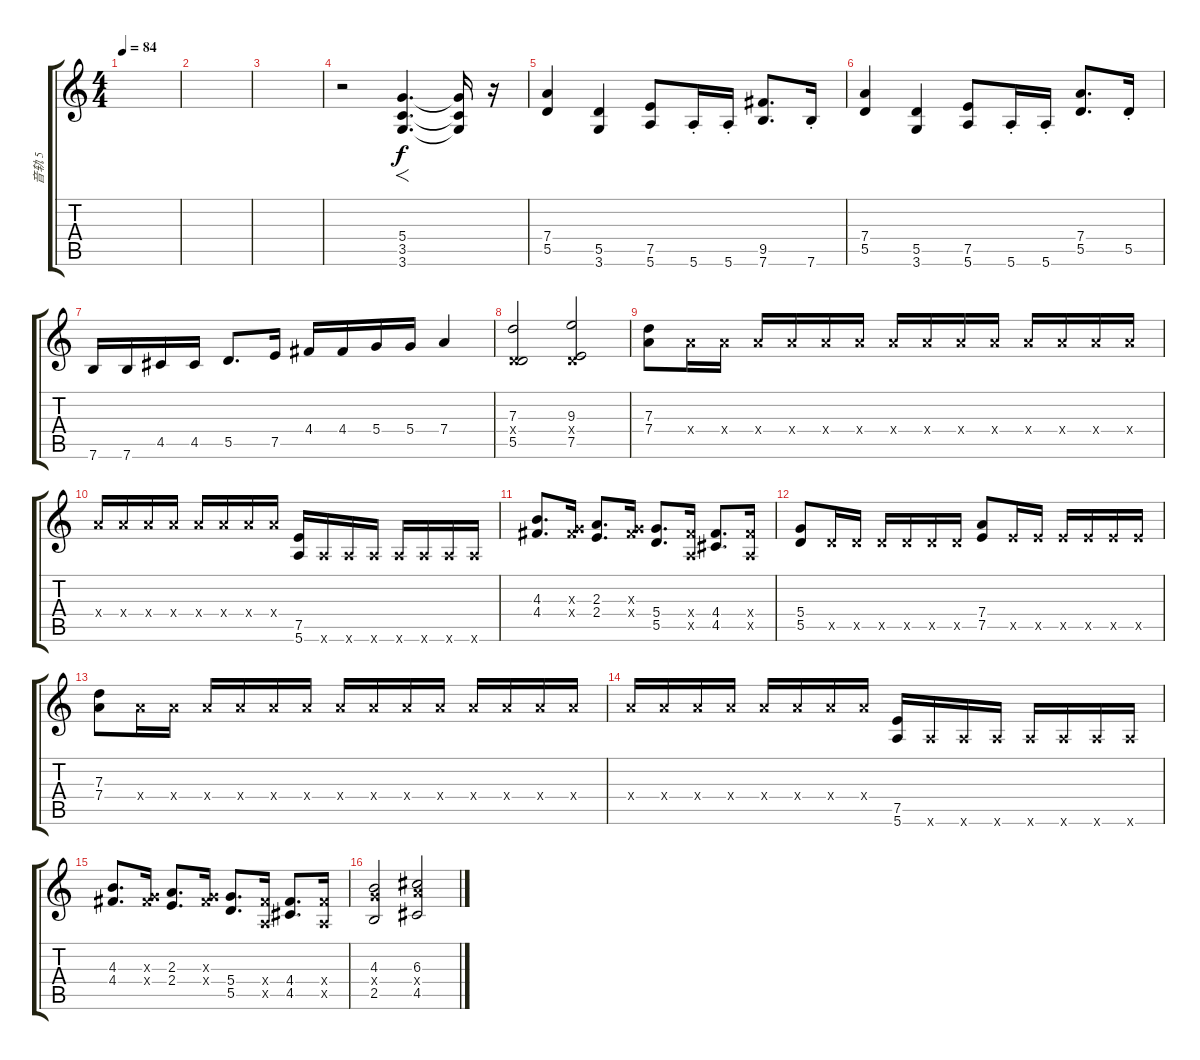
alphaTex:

\track ("音轨 5" "音轨 5") {instrument distortionguitar}
\staff {score tabs}
\tuning (E4 B3 G3 D3 A2 E2) {hide}
\ts (4 4)
\tempo 84
\clef g2
\ks c
|
|
|
r.2 (5.4 3.5 3.6).4{f d} (5.4{t} 3.5{t} 3.6{t}).16 r.16 |
(7.4 5.5).4 (5.5 3.6).4 (7.5 5.6).8 5.6{st}.16 5.6{st}.16 (9.5 7.6).8{d} 7.6{st}.16 |
(7.4 5.5).4 (5.5 3.6).4 (7.5 5.6).8 5.6{st}.16 5.6{st}.16 (7.4 5.5).8{d} 5.5{st}.16 |
7.6.16 7.6.16 4.5.16 4.5.16 5.5.8{d} 7.5.16 4.4.16 4.4.16 5.4.16 5.4.16 7.4.4 |
(7.3 0.4{x} 5.5).2 (9.3 0.4{x} 7.5).2 |
(7.3 7.4).8 7.4{x}.16 7.4{x}.16 7.4{x}.16 7.4{x}.16 7.4{x}.16 7.4{x}.16 7.4{x}.16 7.4{x}.16 7.4{x}.16 7.4{x}.16 7.4{x}.16 7.4{x}.16 7.4{x}.16 7.4{x}.16 |
7.4{x}.16 7.4{x}.16 7.4{x}.16 7.4{x}.16 7.4{x}.16 7.4{x}.16 7.4{x}.16 7.4{x}.16 (7.5 5.6).16 5.6{x}.16 5.6{x}.16 5.6{x}.16 5.6{x}.16 5.6{x}.16 5.6{x}.16 5.6{x}.16 |
(4.3 4.4).8{d} (0.3{x} 4.4{x}).16 (2.3 2.4).8{d} (0.3{x} 4.4{x}).16 (5.4 5.5).8{d} (4.4{x} 0.5{x}).16 (4.4 4.5).8{d} (4.4{x} 0.5{x}).16 |
(5.4 5.5).8 5.5{x}.16 5.5{x}.16 5.5{x}.16 5.5{x}.16 5.5{x}.16 5.5{x}.16 (7.4 7.5).8 7.5{x}.16 7.5{x}.16 7.5{x}.16 7.5{x}.16 7.5{x}.16 7.5{x}.16 |
(7.3 7.4).8 7.4{x}.16 7.4{x}.16 7.4{x}.16 7.4{x}.16 7.4{x}.16 7.4{x}.16 7.4{x}.16 7.4{x}.16 7.4{x}.16 7.4{x}.16 7.4{x}.16 7.4{x}.16 7.4{x}.16 7.4{x}.16 |
7.4{x}.16 7.4{x}.16 7.4{x}.16 7.4{x}.16 7.4{x}.16 7.4{x}.16 7.4{x}.16 7.4{x}.16 (7.5 5.6).16 5.6{x}.16 5.6{x}.16 5.6{x}.16 5.6{x}.16 5.6{x}.16 5.6{x}.16 5.6{x}.16 |
(4.3 4.4).8{d} (0.3{x} 4.4{x}).16 (2.3 2.4).8{d} (0.3{x} 4.4{x}).16 (5.4 5.5).8{d} (4.4{x} 0.5{x}).16 (4.4 4.5).8{d} (4.4{x} 0.5{x}).16 |
(4.3 5.4{x} 2.5).2 (6.3 7.4{x} 4.5).2
